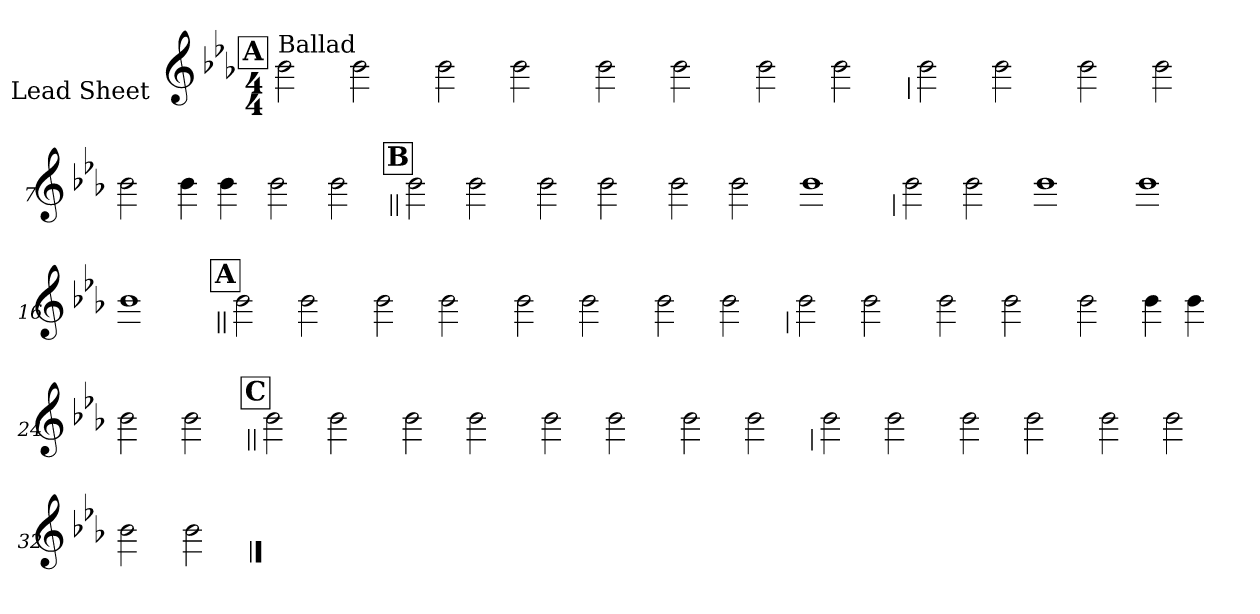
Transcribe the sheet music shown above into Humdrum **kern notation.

**kern
*part1
*staff1
*I"Lead Sheet
*stria0
*clefG2
*k[b-e-a-]
*E-:
*M4/4
!!LO:REH:place=s1:a:t=A
=1||
!LO:TX:a:t=Ballad
2b-
2b-
=2-
2b-
2b-
=3-
2b-
2b-
=4-
2b-
2b-
!!LO:LB:g=z
=5
2b-
2b-
=6-
2b-
2b-
=7-
2b-
4b-
4b-
=8-
2b-
2b-
!!LO:LB:g=z
!!LO:REH:place=s1:a:t=B
=9||
2b-
2b-
=10-
2b-
2b-
=11-
2b-
2b-
=12-
1b-
!!LO:LB:g=z
=13
2b-
2b-
=14-
1b-
=15-
1b-
=16-
1b-
!!LO:LB:g=z
!!LO:REH:place=s1:a:t=A
=17||
2b-
2b-
=18-
2b-
2b-
=19-
2b-
2b-
=20-
2b-
2b-
!!LO:LB:g=z
=21
2b-
2b-
=22-
2b-
2b-
=23-
2b-
4b-
4b-
=24-
2b-
2b-
!!LO:LB:g=z
!!LO:REH:place=s1:a:t=C
=25||
2b-
2b-
=26-
2b-
2b-
=27-
2b-
2b-
=28-
2b-
2b-
!!LO:LB:g=z
=29
2b-
2b-
=30-
2b-
2b-
=31-
2b-
2b-
=32-
2b-
2b-
==
*-
